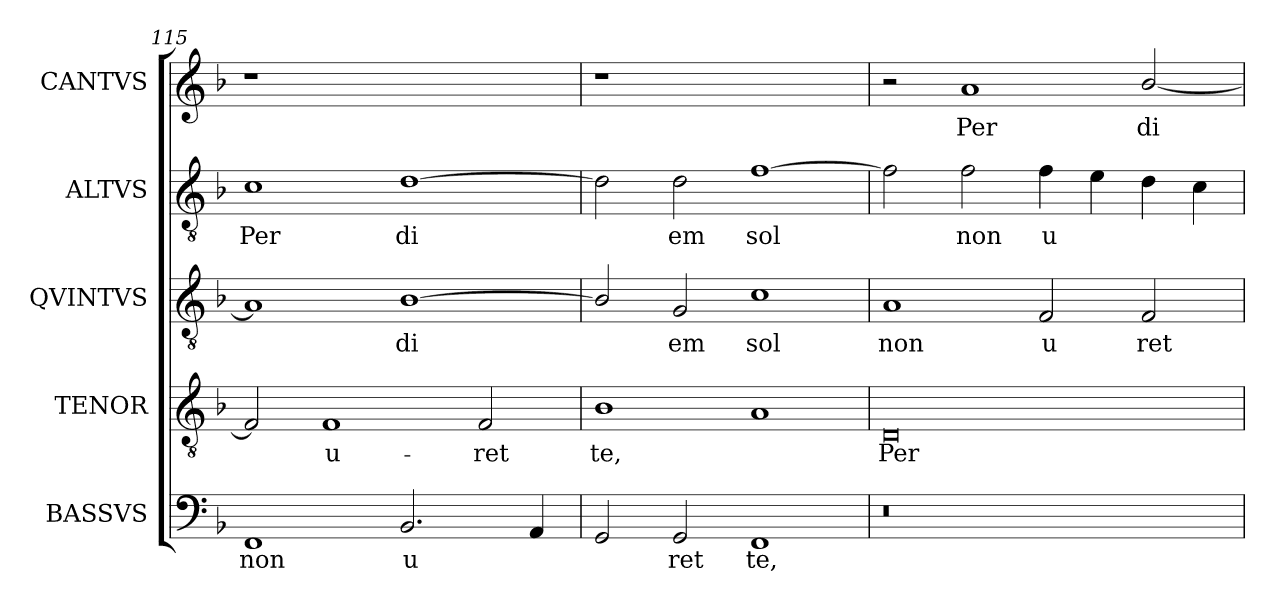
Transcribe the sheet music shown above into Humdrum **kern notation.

**kern	**text	**kern	**text	**kern	**text	**kern	**text	**kern	**text
*part5	*part5	*part4	*part4	*part3	*part3	*part2	*part2	*part1	*part1
*staff5	*staff5	*staff4	*staff4	*staff3	*staff3	*staff2	*staff2	*staff1	*staff1
*I"BASSVS	*	*I"TENOR	*	*I"QVINTVS	*	*I"ALTVS	*	*I"CANTVS	*
*clefF4	*	*clefGv2	*	*clefGv2	*	*clefGv2	*	*clefG2	*
*ITrd-3c-5	*	*ITrd-3c-5	*	*ITrd-3c-5	*	*ITrd-3c-5	*	*	*
*k[b-e-]	*	*k[b-e-]	*	*k[b-e-]	*	*k[b-e-]	*	*k[b-]	*
*B-:	*	*B-:	*	*B-:	*	*B-:	*	*F:	*
=115	=115	=115	=115	=115	=115	=115	=115	=115	=115
!	!LO:LY:b:cj	!	!LO:LY:b:cj	!	!LO:LY:b:cj	!	!LO:LY:b:cj	!	!
1BB-	non	2B-/]	.	1d]	.	1f	Per	1r	.
!	!	!	!LO:LY:b:cj	!	!	!	!	!	!
.	.	1B-	u-	.	.	.	.	.	.
!	!LO:LY:b:cj	!	!	!	!LO:LY:b:cj	!	!LO:LY:b:cj	!	!
2.E-/	u	.	.	[<1e-	di	[>1g	di	1ryy	.
!	!	!	!LO:LY:b:cj	!	!	!	!	!	!
.	.	2B-/	-ret	.	.	.	.	.	.
!	!LO:LY:b:cj	!	!	!	!	!	!	!	!
4D/	.	.	.	.	.	.	.	.	.
=116	=116	=116	=116	=116	=116	=116	=116	=116	=116
!	!LO:LY:b:cj	!	!LO:LY:b:cj	!	!LO:LY:b:cj	!	!LO:LY:b:cj	!	!
2C/	.	1e-	te,	2e-/]	.	2g\]	.	1r	.
!	!LO:LY:b:cj	!	!	!	!LO:LY:b:cj	!	!LO:LY:b:cj	!	!
2C/	ret	.	.	2c/	em	2g\	em	.	.
!	!LO:LY:b:cj	!	!LO:LY:b:cj	!	!LO:LY:b:cj	!	!LO:LY:b:cj	!	!
1BB-	te,	1d	.	1f	sol	[>1b-	sol	1ryy	.
=117	=117	=117	=117	=117	=117	=117	=117	=117	=117
!	!	!	!LO:LY:b:cj	!	!LO:LY:b:cj	!	!LO:LY:b:cj	!	!
0r	.	0G	Per	1d	non	2b-\]	.	2r	.
!	!	!	!	!	!	!	!LO:LY:b:cj	!	!LO:LY:b:cj
.	.	.	.	.	.	2b-\	non	1a	Per
!	!	!	!	!	!LO:LY:b:cj	!	!LO:LY:b:cj	!	!
.	.	.	.	2B-/	u	4b-\	u	.	.
!	!	!	!	!	!	!	!LO:LY:b:cj	!	!
.	.	.	.	.	.	4a\	.	.	.
!	!	!	!	!	!LO:LY:b:cj	!	!LO:LY:b:cj	!	!LO:LY:b:cj
.	.	.	.	2B-/	ret	4g\	.	[<2b-/	di-
!	!	!	!	!	!	!	!LO:LY:b:cj	!	!
.	.	.	.	.	.	4f\	.	.	.
=	=	=	=	=	=	=	=	=	=
*-	*-	*-	*-	*-	*-	*-	*-	*-	*-
